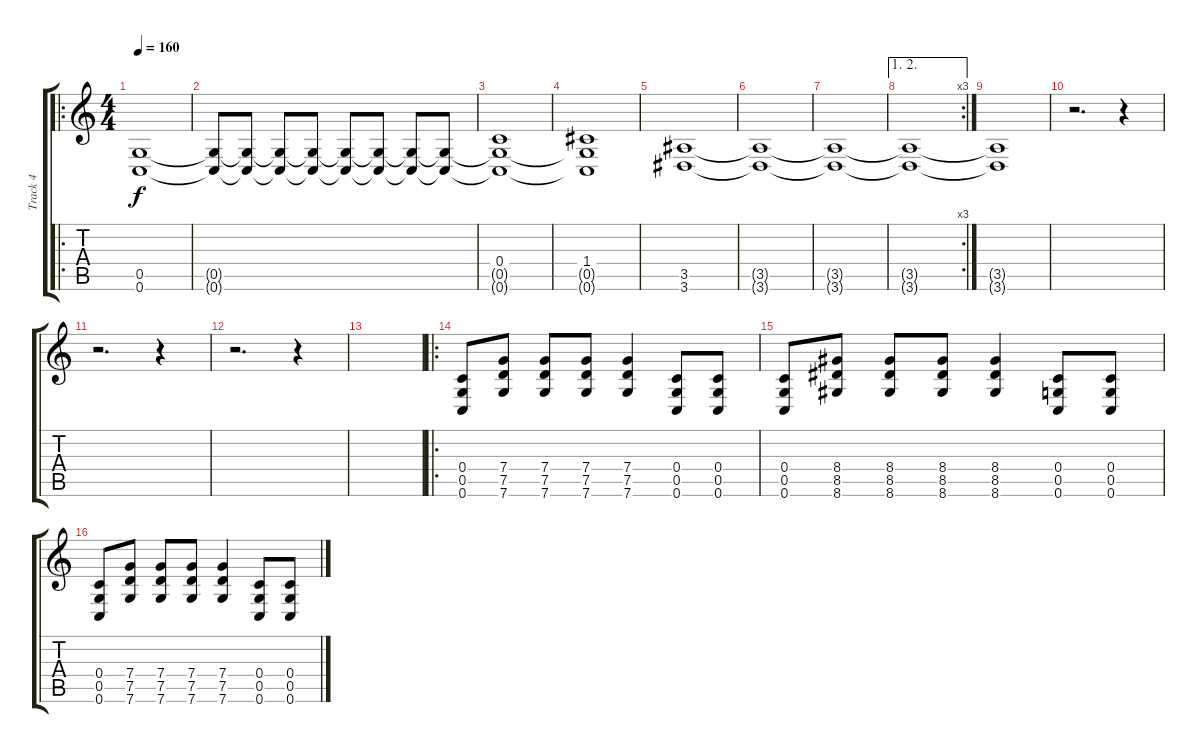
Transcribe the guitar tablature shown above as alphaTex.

\track ("Track 4" "Track 4") {instrument distortionguitar}
\staff {score tabs}
\tuning (D4 A3 F3 C3 G2 C2) {hide}
\ro
\ts (4 4)
\tempo 160
\clef g2
\ks c
(0.5 0.6).1{dy f} |
(0.5{t} 0.6{t}).8 (0.5{t} 0.6{t}).8 (0.5{t} 0.6{t}).8 (0.5{t} 0.6{t}).8 (0.5{t} 0.6{t}).8 (0.5{t} 0.6{t}).8 (0.5{t} 0.6{t}).8 (0.5{t} 0.6{t}).8 |
(0.4 0.5{t} 0.6{t}).1 |
(1.4 0.5{t} 0.6{t}).1 |
(3.5 3.6).1 |
(3.5{t} 3.6{t}).1 |
(3.5{t} 3.6{t}).1 |
\ae (1 2)
\rc 3
(3.5{t} 3.6{t}).1 |
(3.5{t} 3.6{t}).1 |
r.2{d} r.4 |
r.2{d} r.4 |
r.2{d} r.4 |
|
\ro
(0.4 0.5 0.6).8 (7.4 7.5 7.6).8 (7.4 7.5 7.6).8 (7.4 7.5 7.6).8 (7.4 7.5 7.6).4 (0.4 0.5 0.6).8 (0.4 0.5 0.6).8 |
(0.4 0.5 0.6).8 (8.4 8.5 8.6).8 (8.4 8.5 8.6).8 (8.4 8.5 8.6).8 (8.4 8.5 8.6).4 (0.4 0.5 0.6).8 (0.4 0.5 0.6).8 |
(0.4 0.5 0.6).8 (7.4 7.5 7.6).8 (7.4 7.5 7.6).8 (7.4 7.5 7.6).8 (7.4 7.5 7.6).4 (0.4 0.5 0.6).8 (0.4 0.5 0.6).8
